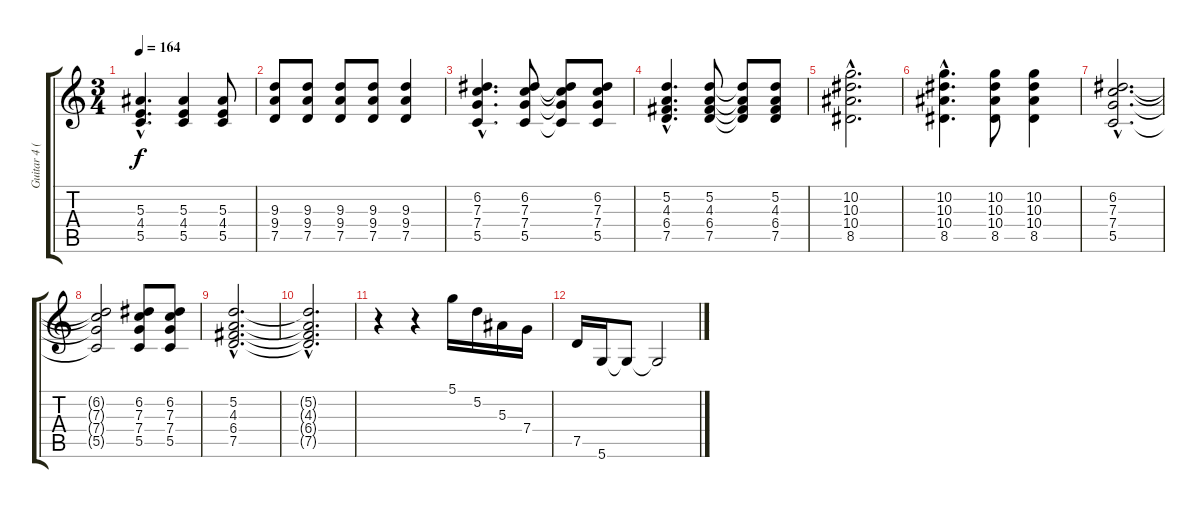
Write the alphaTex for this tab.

\track ("Guitar 4 (Acoustic)" "Guitar 4 (") {instrument acousticguitarsteel}
\staff {score tabs}
\tuning (D4 A3 F3 C3 G2 D2) {hide}
\ts (3 4)
\tempo 164
\clef g2
\ks c
(5.3{hac} 4.4{hac} 5.5{hac}).4{d dy f} (5.3 4.4 5.5).4 (5.3 4.4 5.5).8 |
(9.3 9.4 7.5).8 (9.3 9.4 7.5).8 (9.3 9.4 7.5).8 (9.3 9.4 7.5).8 (9.3 9.4 7.5).4 |
(6.2{hac} 7.3{hac} 7.4{hac} 5.5{hac}).4{d} (6.2 7.3 7.4 5.5).8 (6.2{t} 7.3{t} 7.4{t} 5.5{t}).8 (6.2 7.3 7.4 5.5).8 |
(5.2{hac} 4.3{hac} 6.4{hac} 7.5{hac}).4{d} (5.2 4.3 6.4 7.5).8 (5.2{t} 4.3{t} 6.4{t} 7.5{t}).8 (5.2 4.3 6.4 7.5).8 |
(10.2{hac} 10.3{hac} 10.4{hac} 8.5{hac}).2{d} |
(10.2{hac} 10.3{hac} 10.4{hac} 8.5{hac}).4{d} (10.2 10.3 10.4 8.5).8 (10.2 10.3 10.4 8.5).4 |
(6.2{hac} 7.3{hac} 7.4{hac} 5.5{hac}).2{d} |
(6.2{t} 7.3{t} 7.4{t} 5.5{t}).2 (6.2 7.3 7.4 5.5).8 (6.2 7.3 7.4 5.5).8 |
(5.2{hac} 4.3{hac} 6.4{hac} 7.5{hac}).2{d} |
(5.2{hac t} 4.3{hac t} 6.4{hac t} 7.5{hac t}).2{d} |
r.4 r.4 5.1.16 5.2.16 5.3.16 7.4.16 |
7.5.16 5.6.16 5.6{t}.8 5.6{t}.2
